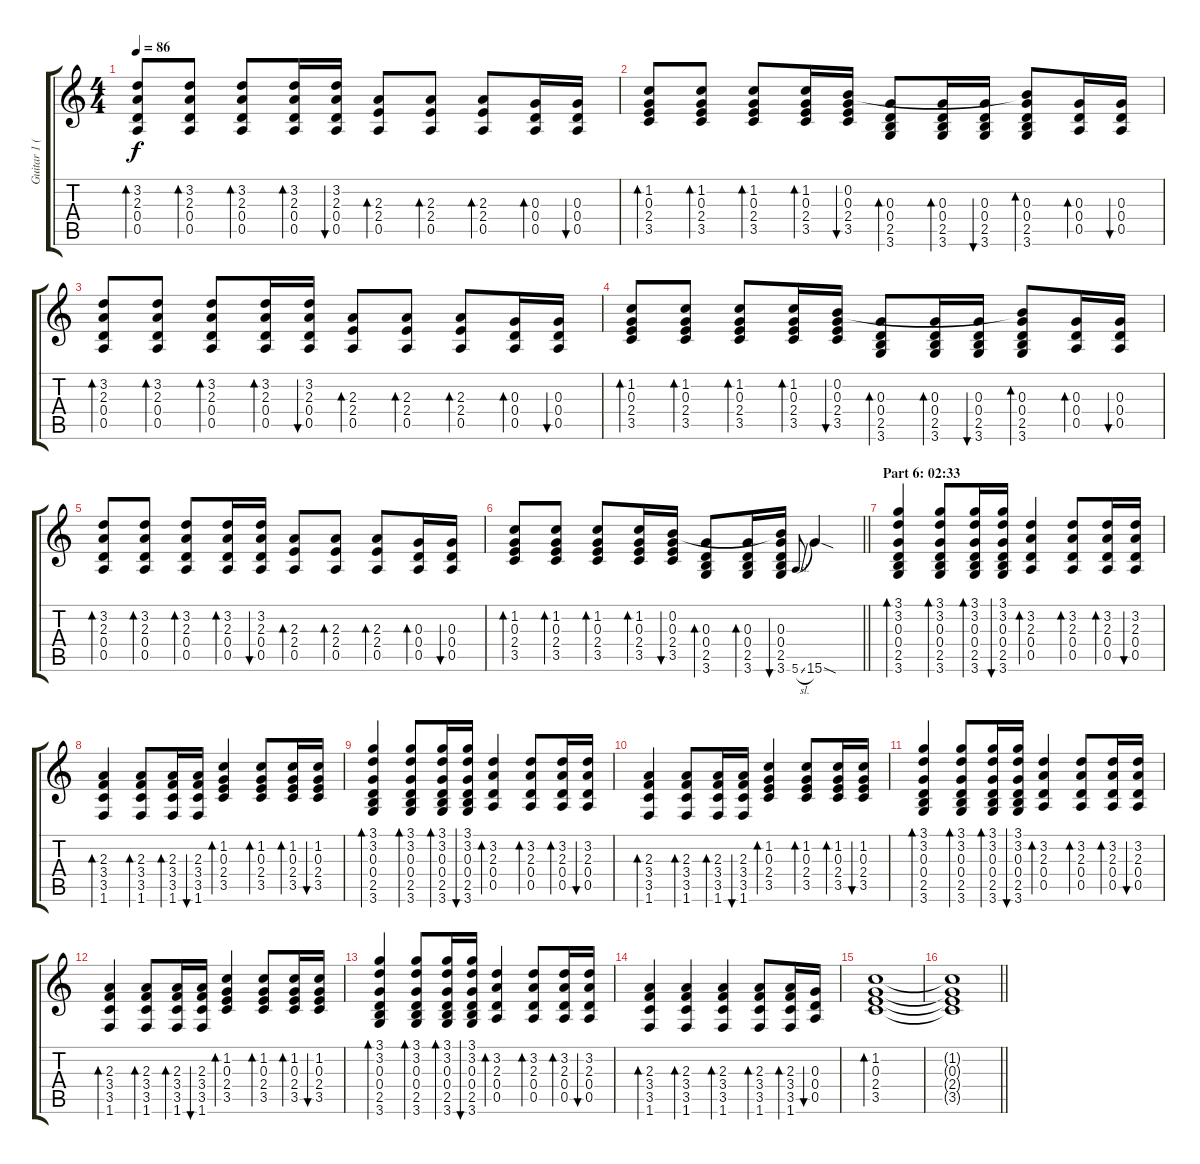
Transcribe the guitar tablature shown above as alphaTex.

\track ("Guitar 1 (Distortion)" "Guitar 1 (") {instrument distortionguitar}
\staff {score tabs}
\tuning (E4 B3 G3 D3 A2 E2) {hide}
\ts (4 4)
\tempo 86
\clef g2
\ks c
(3.2 2.3 0.4 0.5).8{bd 30 dy f} (3.2 2.3 0.4 0.5).8{bd 30} (3.2 2.3 0.4 0.5).8{bd 30} (3.2 2.3 0.4 0.5).16{bd 30} (3.2 2.3 0.4 0.5).16{bu 30} (2.3 2.4 0.5).8{bd 30} (2.3 2.4 0.5).8{bd 30} (2.3 2.4 0.5).8{bd 30} (0.3 0.4 0.5).16{bd 30} (0.3 0.4 0.5).16{bu 30} |
(1.2 0.3 2.4 3.5).8{bd 30} (1.2 0.3 2.4 3.5).8{bd 30} (1.2 0.3 2.4 3.5).8{bd 30} (1.2 0.3 2.4 3.5).16{bd 30} (0.2 0.3 2.4 3.5).16{bu 30} (0.3 0.4 2.5 3.6).8{bd 30} (0.3 0.4 2.5 3.6).16{bd 30} (0.3 0.4 2.5 3.6).16{bu 30} (0.2{t} 0.3 0.4 2.5 3.6).8{bd 30} (0.3 0.4 0.5).16{bd 30} (0.3 0.4 0.5).16{bu 30} |
(3.2 2.3 0.4 0.5).8{bd 30} (3.2 2.3 0.4 0.5).8{bd 30} (3.2 2.3 0.4 0.5).8{bd 30} (3.2 2.3 0.4 0.5).16{bd 30} (3.2 2.3 0.4 0.5).16{bu 30} (2.3 2.4 0.5).8{bd 30} (2.3 2.4 0.5).8{bd 30} (2.3 2.4 0.5).8{bd 30} (0.3 0.4 0.5).16{bd 30} (0.3 0.4 0.5).16{bu 30} |
(1.2 0.3 2.4 3.5).8{bd 30} (1.2 0.3 2.4 3.5).8{bd 30} (1.2 0.3 2.4 3.5).8{bd 30} (1.2 0.3 2.4 3.5).16{bd 30} (0.2 0.3 2.4 3.5).16{bu 30} (0.3 0.4 2.5 3.6).8{bd 30} (0.3 0.4 2.5 3.6).16{bd 30} (0.3 0.4 2.5 3.6).16{bu 30} (0.2{t} 0.3 0.4 2.5 3.6).8{bd 30} (0.3 0.4 0.5).16{bd 30} (0.3 0.4 0.5).16{bu 30} |
(3.2 2.3 0.4 0.5).8{bd 30} (3.2 2.3 0.4 0.5).8{bd 30} (3.2 2.3 0.4 0.5).8{bd 30} (3.2 2.3 0.4 0.5).16{bd 30} (3.2 2.3 0.4 0.5).16{bu 30} (2.3 2.4 0.5).8{bd 30} (2.3 2.4 0.5).8{bd 30} (2.3 2.4 0.5).8{bd 30} (0.3 0.4 0.5).16{bd 30} (0.3 0.4 0.5).16{bu 30} |
\barLineRight lightlight
(1.2 0.3 2.4 3.5).8{bd 30} (1.2 0.3 2.4 3.5).8{bd 30} (1.2 0.3 2.4 3.5).8{bd 30} (1.2 0.3 2.4 3.5).16{bd 30} (0.2 0.3 2.4 3.5).16{bu 30} (0.3 0.4 2.5 3.6).8{bd 30} (0.3 0.4 2.5 3.6).16{bd 30} (0.2{t} 0.3 0.4 2.5 3.6).16{bu 30} 5.6{sl}.8{gr onbeat} 15.6{sod}.4 |
\section ("" "Part 6: 02:33")
(3.1 3.2 0.3 0.4 2.5 3.6).4{bd 30} (3.1 3.2 0.3 0.4 2.5 3.6).8{bd 30} (3.1 3.2 0.3 0.4 2.5 3.6).16{bd 30} (3.1 3.2 0.3 0.4 2.5 3.6).16{bu 30} (3.2 2.3 0.4 0.5).4{bd 30} (3.2 2.3 0.4 0.5).8{bd 30} (3.2 2.3 0.4 0.5).16{bd 30} (3.2 2.3 0.4 0.5).16{bu 30} |
(2.3 3.4 3.5 1.6).4{bd 30} (2.3 3.4 3.5 1.6).8{bd 30} (2.3 3.4 3.5 1.6).16{bd 30} (2.3 3.4 3.5 1.6).16{bu 30} (1.2 0.3 2.4 3.5).4{bd 30} (1.2 0.3 2.4 3.5).8{bd 30} (1.2 0.3 2.4 3.5).16{bd 30} (1.2 0.3 2.4 3.5).16{bu 30} |
(3.1 3.2 0.3 0.4 2.5 3.6).4{bd 30} (3.1 3.2 0.3 0.4 2.5 3.6).8{bd 30} (3.1 3.2 0.3 0.4 2.5 3.6).16{bd 30} (3.1 3.2 0.3 0.4 2.5 3.6).16{bu 30} (3.2 2.3 0.4 0.5).4{bd 30} (3.2 2.3 0.4 0.5).8{bd 30} (3.2 2.3 0.4 0.5).16{bd 30} (3.2 2.3 0.4 0.5).16{bu 30} |
(2.3 3.4 3.5 1.6).4{bd 30} (2.3 3.4 3.5 1.6).8{bd 30} (2.3 3.4 3.5 1.6).16{bd 30} (2.3 3.4 3.5 1.6).16{bu 30} (1.2 0.3 2.4 3.5).4{bd 30} (1.2 0.3 2.4 3.5).8{bd 30} (1.2 0.3 2.4 3.5).16{bd 30} (1.2 0.3 2.4 3.5).16{bu 30} |
(3.1 3.2 0.3 0.4 2.5 3.6).4{bd 30} (3.1 3.2 0.3 0.4 2.5 3.6).8{bd 30} (3.1 3.2 0.3 0.4 2.5 3.6).16{bd 30} (3.1 3.2 0.3 0.4 2.5 3.6).16{bu 30} (3.2 2.3 0.4 0.5).4{bd 30} (3.2 2.3 0.4 0.5).8{bd 30} (3.2 2.3 0.4 0.5).16{bd 30} (3.2 2.3 0.4 0.5).16{bu 30} |
(2.3 3.4 3.5 1.6).4{bd 30} (2.3 3.4 3.5 1.6).8{bd 30} (2.3 3.4 3.5 1.6).16{bd 30} (2.3 3.4 3.5 1.6).16{bu 30} (1.2 0.3 2.4 3.5).4{bd 30} (1.2 0.3 2.4 3.5).8{bd 30} (1.2 0.3 2.4 3.5).16{bd 30} (1.2 0.3 2.4 3.5).16{bu 30} |
(3.1 3.2 0.3 0.4 2.5 3.6).4{bd 30} (3.1 3.2 0.3 0.4 2.5 3.6).8{bd 30} (3.1 3.2 0.3 0.4 2.5 3.6).16{bd 30} (3.1 3.2 0.3 0.4 2.5 3.6).16{bu 30} (3.2 2.3 0.4 0.5).4{bd 30} (3.2 2.3 0.4 0.5).8{bd 30} (3.2 2.3 0.4 0.5).16{bd 30} (3.2 2.3 0.4 0.5).16{bu 30} |
(2.3 3.4 3.5 1.6).4{bd 30} (2.3 3.4 3.5 1.6).4{bd 30} (2.3 3.4 3.5 1.6).4{bd 30} (2.3 3.4 3.5 1.6).8{bd 30} (2.3 3.4 3.5 1.6).16{bd 30} (0.3 0.4 0.5).16{bu 30} |
(1.2 0.3 2.4 3.5).1{bd 30} |
\barLineRight lightlight
(1.2{t} 0.3{t} 2.4{t} 3.5{t}).1
